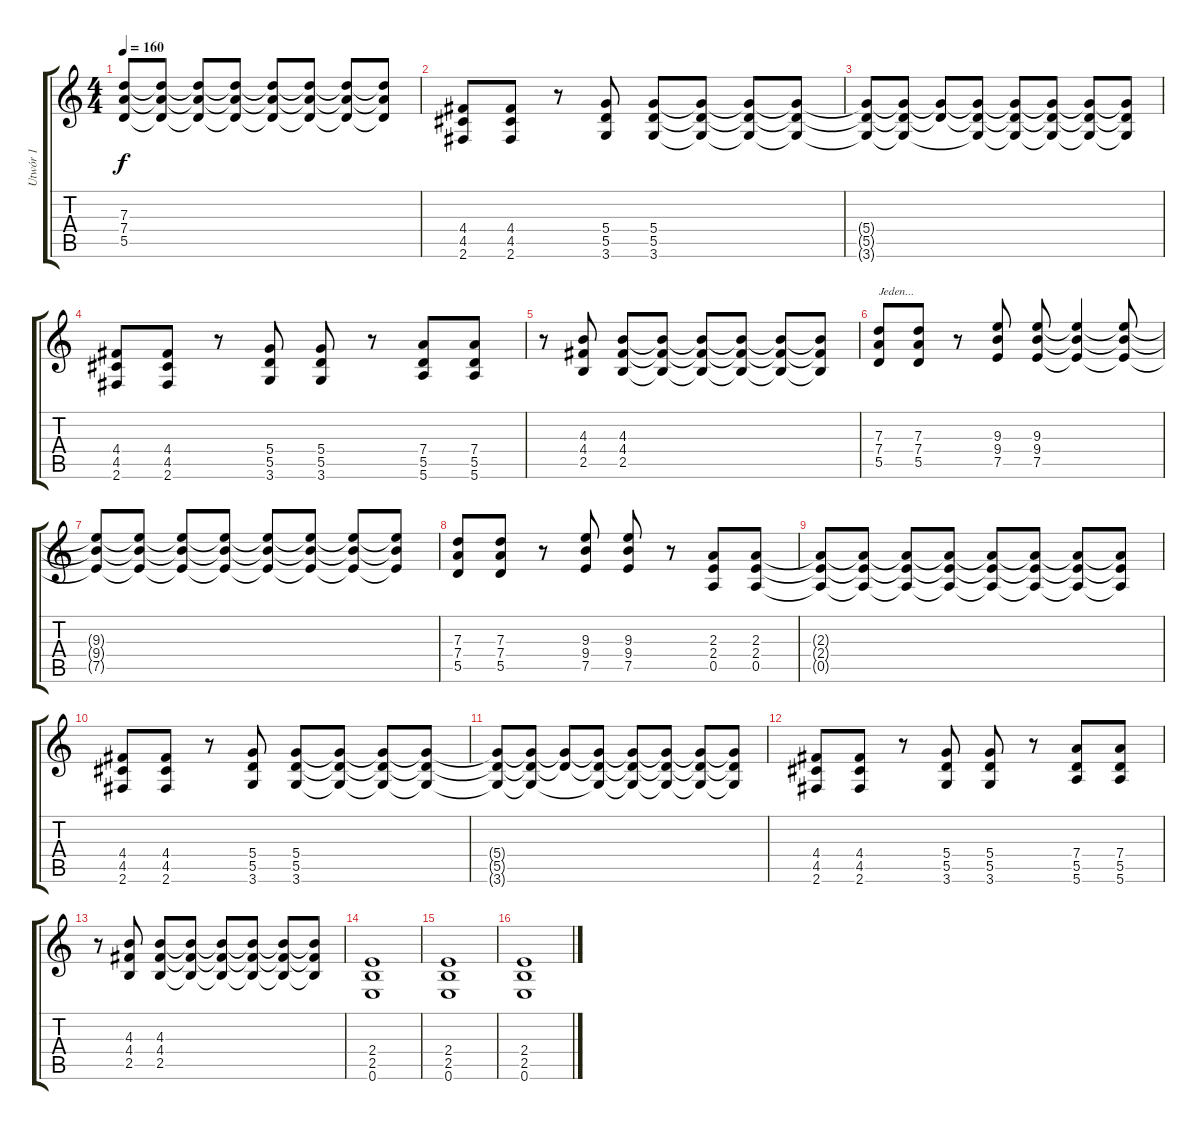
\track ("Utwór 1" "Utwór 1") {instrument distortionguitar}
\staff {score tabs}
\tuning (E4 B3 G3 D3 A2 E2) {hide}
\ts (4 4)
\tempo 160
\clef g2
\ks c
(7.3{t} 7.4{t} 5.5{t}).8{dy f} (7.3{t} 7.4{t} 5.5{t}).8 (7.3{t} 7.4{t} 5.5{t}).8 (7.3{t} 7.4{t} 5.5{t}).8 (7.3{t} 7.4{t} 5.5{t}).8 (7.3{t} 7.4{t} 5.5{t}).8 (7.3{t} 7.4{t} 5.5{t}).8 (7.3{t} 7.4{t} 5.5{t}).8 |
(4.4 4.5 2.6).8 (4.4 4.5 2.6).8 r.8 (5.4 5.5 3.6).8 (5.4 5.5 3.6).8 (5.4{t} 5.5{t} 3.6{t}).8 (5.4{t} 5.5{t} 3.6{t}).8 (5.4{t} 5.5{t} 3.6{t}).8 |
(5.4{t} 5.5{t} 3.6{t}).8 (5.4{t} 5.5{t} 3.6{t}).8 (5.4{t} 5.5{t}).8 (5.4{t} 5.5{t} 3.6{t}).8 (5.4{t} 5.5{t} 3.6{t}).8 (5.4{t} 5.5{t} 3.6{t}).8 (5.4{t} 5.5{t} 3.6{t}).8 (5.4{t} 5.5{t} 3.6{t}).8 |
(4.4 4.5 2.6).8 (4.4 4.5 2.6).8 r.8 (5.4 5.5 3.6).8 (5.4 5.5 3.6).8 r.8 (7.4 5.5 5.6).8 (7.4 5.5 5.6).8 |
r.8 (4.3 4.4 2.5).8 (4.3 4.4 2.5).8 (4.3{t} 4.4{t} 2.5{t}).8 (4.3{t} 4.4{t} 2.5{t}).8 (4.3{t} 4.4{t} 2.5{t}).8 (4.3{t} 4.4{t} 2.5{t}).8 (4.3{t} 4.4{t} 2.5{t}).8 |
(7.3 7.4 5.5).8{txt "Jeden..."} (7.3 7.4 5.5).8 r.8 (9.3 9.4 7.5).8 (9.3 9.4 7.5).8 (9.3{t} 9.4{t} 7.5{t}).4 (9.3{t} 9.4{t} 7.5{t}).8 |
(9.3{t} 9.4{t} 7.5{t}).8 (9.3{t} 9.4{t} 7.5{t}).8 (9.3{t} 9.4{t} 7.5{t}).8 (9.3{t} 9.4{t} 7.5{t}).8 (9.3{t} 9.4{t} 7.5{t}).8 (9.3{t} 9.4{t} 7.5{t}).8 (9.3{t} 9.4{t} 7.5{t}).8 (9.3{t} 9.4{t} 7.5{t}).8 |
(7.3 7.4 5.5).8 (7.3 7.4 5.5).8 r.8 (9.3 9.4 7.5).8 (9.3 9.4 7.5).8 r.8 (2.3 2.4 0.5).8 (2.3 2.4 0.5).8 |
(2.3{t} 2.4{t} 0.5{t}).8 (2.3{t} 2.4{t} 0.5{t}).8 (2.3{t} 2.4{t} 0.5{t}).8 (2.3{t} 2.4{t} 0.5{t}).8 (2.3{t} 2.4{t} 0.5{t}).8 (2.3{t} 2.4{t} 0.5{t}).8 (2.3{t} 2.4{t} 0.5{t}).8 (2.3{t} 2.4{t} 0.5{t}).8 |
(4.4 4.5 2.6).8 (4.4 4.5 2.6).8 r.8 (5.4 5.5 3.6).8 (5.4 5.5 3.6).8 (5.4{t} 5.5{t} 3.6{t}).8 (5.4{t} 5.5{t} 3.6{t}).8 (5.4{t} 5.5{t} 3.6{t}).8 |
(5.4{t} 5.5{t} 3.6{t}).8 (5.4{t} 5.5{t} 3.6{t}).8 (5.4{t} 5.5{t}).8 (5.4{t} 5.5{t} 3.6{t}).8 (5.4{t} 5.5{t} 3.6{t}).8 (5.4{t} 5.5{t} 3.6{t}).8 (5.4{t} 5.5{t} 3.6{t}).8 (5.4{t} 5.5{t} 3.6{t}).8 |
(4.4 4.5 2.6).8 (4.4 4.5 2.6).8 r.8 (5.4 5.5 3.6).8 (5.4 5.5 3.6).8 r.8 (7.4 5.5 5.6).8 (7.4 5.5 5.6).8 |
r.8 (4.3 4.4 2.5).8 (4.3 4.4 2.5).8 (4.3{t} 4.4{t} 2.5{t}).8 (4.3{t} 4.4{t} 2.5{t}).8 (4.3{t} 4.4{t} 2.5{t}).8 (4.3{t} 4.4{t} 2.5{t}).8 (4.3{t} 4.4{t} 2.5{t}).8 |
(2.4 2.5 0.6).1 |
(2.4 2.5 0.6).1 |
(2.4 2.5 0.6).1
